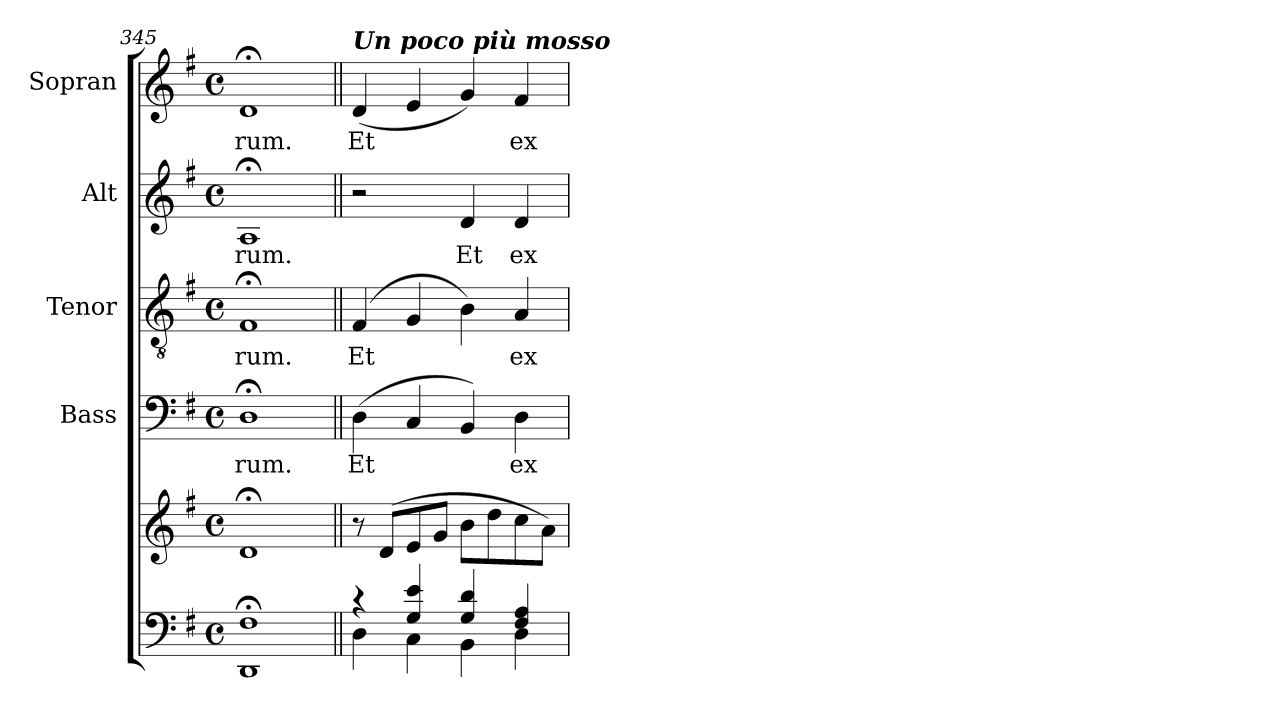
**kern	**kern	**kern	**text	**kern	**text	**kern	**text	**kern	**text
*part5	*part5	*part4	*part4	*part3	*part3	*part2	*part2	*part1	*part1
*staff6	*staff5	*staff4	*staff4	*staff3	*staff3	*staff2	*staff2	*staff1	*staff1
*	*	*I"Bass	*	*I"Tenor	*	*I"Alt	*	*I"Sopran	*
*	*	*I'B.	*	*I'T.	*	*I'A.	*	*I'S.	*
*clefF4	*clefG2	*clefF4	*	*clefGv2	*	*clefG2	*	*clefG2	*
*k[f#]	*k[f#]	*k[f#]	*	*k[f#]	*	*k[f#]	*	*k[f#]	*
*G:	*G:	*G:	*	*G:	*	*G:	*	*G:	*
*M4/4	*M4/4	*M4/4	*	*M4/4	*	*M4/4	*	*M4/4	*
*met(c)	*met(c)	*met(c)	*	*met(c)	*	*met(c)	*	*met(c)	*
=345	=345	=345	=345	=345	=345	=345	=345	=345	=345
*^	*	*	*	*	*	*	*	*	*
!	!	!	!	!LO:LY:b	!	!LO:LY:b	!	!LO:LY:b	!	!LO:LY:b
1F#;	1DD	1d;<	1D;<	-rum.	1F#;<	-rum.	1A;<	-rum.	1d;<	-rum.
=346||	=346||	=346||	=346||	=346||	=346||	=346||	=346||	=346||	=346||	=346||
!	!	!	!	!	!	!	!	!	!LO:TX:a:Bi:t=Un poco più mosso	!
!	!	!	!	!LO:LY:b	!	!LO:LY:b	!	!	!	!LO:LY:b
4rc	4D\	8r	(>4D\	Et	(4F#/	Et	2r	.	(<4d/	Et
.	.	(>8d/L	.	.	.	.	.	.	.	.
4G/ 4e/	4C\	8e/	4C/	.	4G/	.	.	.	4e/	.
.	.	8g/J	.	.	.	.	.	.	.	.
!	!	!	!	!	!	!	!	!LO:LY:b	!	!
4G/ 4d/	4BB\	8b\L	4BB/)	.	4B\)	.	4d/	Et	4g/)	.
.	.	8dd\	.	.	.	.	.	.	.	.
!	!	!	!	!LO:LY:b	!	!LO:LY:b	!	!LO:LY:b	!	!LO:LY:b
4F#/ 4A/	4D\	8cc\	4D\	ex-	4A/	ex-	4d/	ex-	4f#/	ex-
.	.	8a\J)	.	.	.	.	.	.	.	.
*v	*v	*	*	*	*	*	*	*	*	*
=	=	=	=	=	=	=	=	=	=
*-	*-	*-	*-	*-	*-	*-	*-	*-	*-
